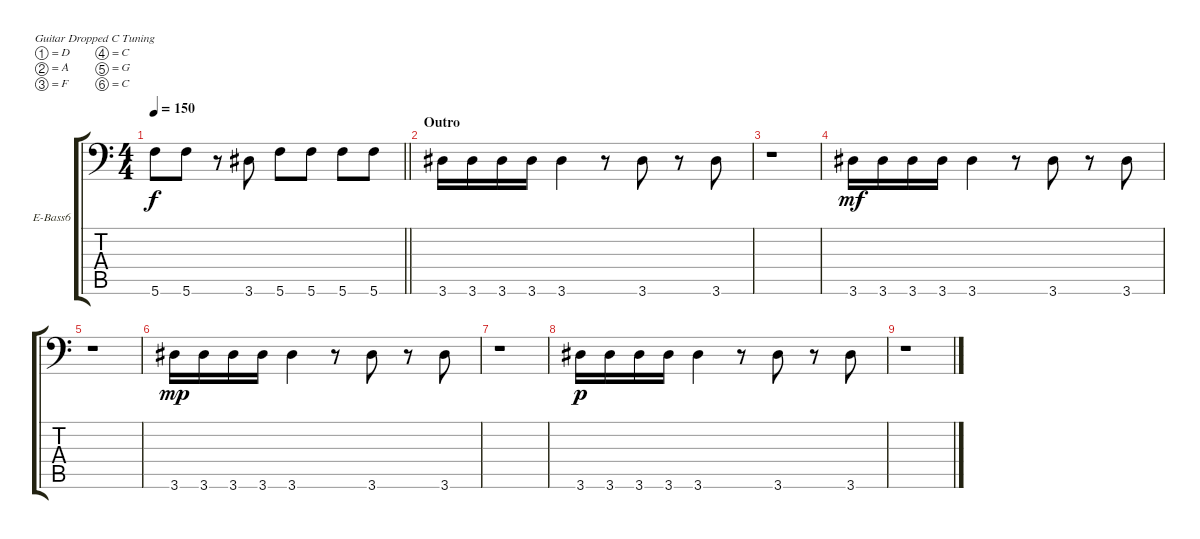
\bracketExtendMode groupsimilarinstruments
\firstSystemTrackNameOrientation horizontal
\otherSystemsTrackNameOrientation horizontal
\track ("Bass" "E-Bass6") {instrument electricbasspick}
\staff {score tabs}
\tuning (D4 A3 F3 C3 G2 C2)
\ts (4 4)
\tempo 150
\clef f4
\barLineRight lightlight
\ks c
5.6.8{dy f} 5.6.8 r.8 3.6.8 5.6.8 5.6.8 5.6.8 5.6.8 |
\section ("" "Outro")
3.6.16 3.6.16 3.6.16 3.6.16 3.6.4 r.8 3.6.8 r.8 3.6.8 |
r.1 |
3.6.16{dy mf} 3.6.16 3.6.16 3.6.16 3.6.4 r.8 3.6.8 r.8 3.6.8 |
r.1 |
3.6.16{dy mp} 3.6.16 3.6.16 3.6.16 3.6.4 r.8 3.6.8 r.8 3.6.8 |
r.1 |
3.6.16{dy p} 3.6.16 3.6.16 3.6.16 3.6.4 r.8 3.6.8 r.8 3.6.8 |
r.1
